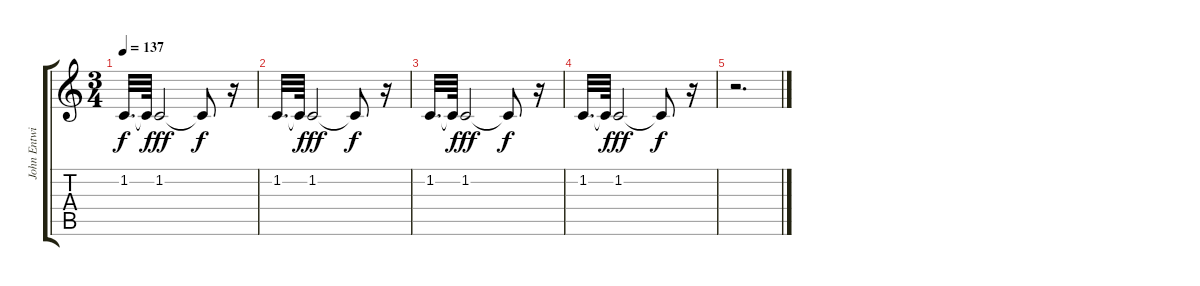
\track ("John Entwistle" "John Entwi") {instrument lead1square}
\staff {score tabs}
\tuning (E4 B3 G3 D3 A2 E2) {hide}
\ts (3 4)
\tempo 137
\clef g2
\ks c
1.2.32{d dy f} 1.2{t}.64 1.2.2{dy fff} 1.2{t}.8{dy f} r.16 |
1.2.32{d} 1.2{t}.64 1.2.2{dy fff} 1.2{t}.8{dy f} r.16 |
1.2.32{d} 1.2{t}.64 1.2.2{dy fff} 1.2{t}.8{dy f} r.16 |
1.2.32{d} 1.2{t}.64 1.2.2{dy fff} 1.2{t}.8{dy f} r.16 |
r.2{d}
